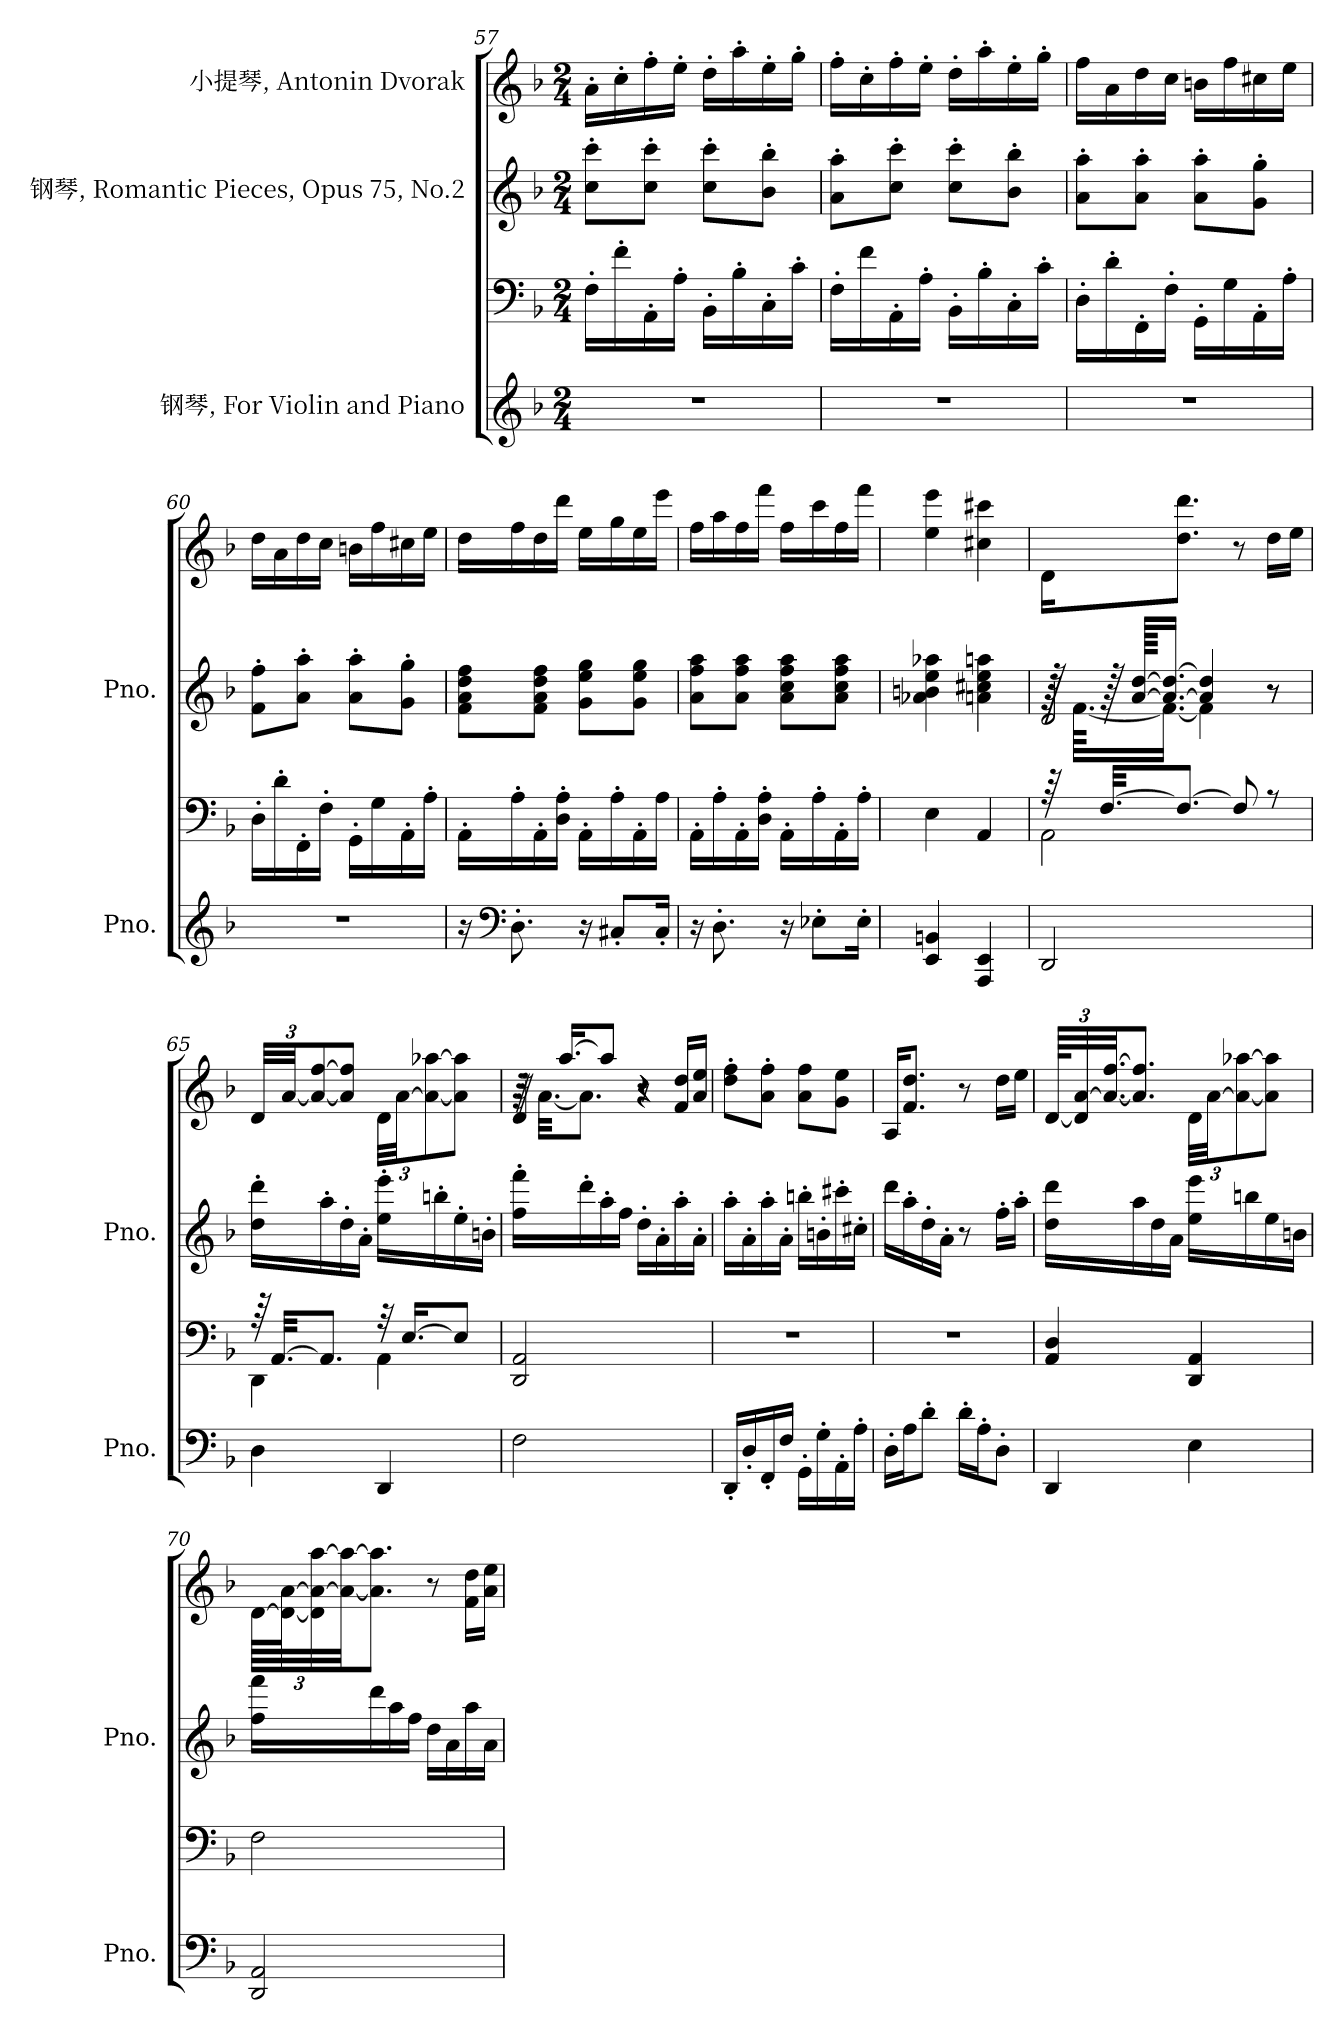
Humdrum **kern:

**kern	**kern	**kern	**kern
*part3	*part3	*part2	*part1
*staff4	*staff3	*staff2	*staff1
*I"钢琴, For Violin and Piano	*	*I"钢琴, Romantic Pieces, Opus 75, No.2	*I"小提琴, Antonin Dvorak
*I'Pno.	*	*I'Pno.	*
*clefG2	*clefF4	*clefG2	*clefG2
*k[b-]	*k[b-]	*k[b-]	*k[b-]
*M2/4	*M2/4	*M2/4	*M2/4
=57	=57	=57	=57
2r	16F'\LL	8cc\' 8ccc\'L	16a'\LL
.	16f'\	.	16cc'\
.	16AA'\	8cc\' 8ccc\'J	16ff'\
.	16A'\JJ	.	16ee'\JJ
.	16BB-'\LL	8cc\' 8ccc\'L	16dd'\LL
.	16B-'\	.	16aa'\
.	16C'\	8b-\' 8bb-\'J	16ee'\
.	16c'\JJ	.	16gg'\JJ
=58	=58	=58	=58
2r	16F'\LL	8a\' 8aa\'L	16ff'\LL
.	16f\	.	16cc'\
.	16AA'\	8cc\' 8ccc\'J	16ff'\
.	16A'\JJ	.	16ee'\JJ
.	16BB-'\LL	8cc\' 8ccc\'L	16dd'\LL
.	16B-'\	.	16aa'\
.	16C'\	8b-\' 8bb-\'J	16ee'\
.	16c'\JJ	.	16gg'\JJ
!!LO:PB:g=z
=59	=59	=59	=59
2r	16D'\LL	8a\' 8aa\'L	16ff\LL
.	16d'\	.	16a\
.	16FF'\	8a\' 8aa\'J	16dd\
.	16F'\JJ	.	16cc\JJ
.	16GG'\LL	8a\' 8aa\'L	16bn\LL
.	16G\	.	16ff\
.	16AA'\	8g\' 8gg\'J	16cc#X\
.	16A'\JJ	.	16ee\JJ
=60	=60	=60	=60
2r	16D'\LL	8f\' 8ff\'L	16dd\LL
.	16d'\	.	16a\
.	16FF'\	8a\' 8aa\'J	16dd\
.	16F'\JJ	.	16cc\JJ
.	16GG'\LL	8a\' 8aa\'L	16bn\LL
.	16G\	.	16ff\
.	16AA'\	8g\' 8gg\'J	16cc#X\
.	16A'\JJ	.	16ee\JJ
=61	=61	=61	=61
16r	16AA'\LL	8f\ 8a\ 8dd\ 8ff\L	16dd\LL
*clefF4	*	*	*
8.D'\	16A'\	.	16ff\
.	16AA'\	8f\ 8a\ 8dd\ 8ff\J	16dd\
.	16D\' 16A\'JJ	.	16ddd\JJ
16r	16AA'\LL	8g\ 8ee\ 8gg\L	16ee\LL
8C#X'/L	16A'\	.	16gg\
.	16AA'\	8g\ 8ee\ 8gg\J	16ee\
16C#'/Jk	16A\JJ	.	16eee\JJ
=62	=62	=62	=62
16r	16AA'\LL	8a\ 8ff\ 8aa\L	16ff\LL
8.D'\	16A'\	.	16aa\
.	16AA'\	8a\ 8ff\ 8aa\J	16ff\
.	16D\' 16A\'JJ	.	16fff\JJ
16r	16AA'\LL	8a\ 8cc\ 8ff\ 8aa\L	16ff\LL
8E-X'\L	16A'\	.	16ccc\
.	16AA'\	8a\ 8cc\ 8ff\ 8aa\J	16ff\
16E-'\Jk	16A'\JJ	.	16fff\JJ
!!LO:LB:g=z
=63	=63	=63	=63
4EE/ 4BBn/	4E\	4a-X\ 4bn\ 4ee\ 4aa-X\	4ee\ 4eee\
4AAA/ 4EE/	4AA/	4an\ 4cc#X\ 4ee\ 4aan\	4cc#X\ 4ccc#X\
=64	=64	=64	=64
*	*^	*^	*
*	*	*	*	*^	*
2DD/	64r	2AA\	64r	128r	2d/	16d\KL
.	.	.	.	[64.f\KKLL	.	.
.	[32.F/KKL	.	128r	.	.	.
.	.	.	[128a/ [128dd/KKKLL	.	.	.
.	.	.	16.a/_ 16.dd/_JJ	16.f\JJ_	.	.
.	8.F/J_	.	.	.	.	8.dd\ 8.ddd\J
.	.	.	4a/] 4dd/]	4f\]	.	.
.	8F/]	.	.	.	.	8r
.	8r	.	8r	8r	.	16dd\LL
.	.	.	.	.	.	16ee\JJ
*	*	*	*v	*v	*v	*
=65	=65	=65	=65	=65
*	*	*	*	*Xbrackettup
4D\	64r	4DD\	16dd\' 16ddd\'LL	48d/LLL
.	[32.AA/KKL	.	.	.
.	.	.	.	[48a/JJ
.	.	.	.	12a/_ [12ff/
.	8.AA/J]	.	16aa'\	.
.	.	.	16dd'\	8a/] 8ff/]J
.	.	.	16a'\JJ	.
4DD/	32r	4AA\	16ee\' 16eee\'LL	48d\LLL
.	.	.	.	[48a\JJ
.	[16.E/KL	.	.	.
.	.	.	.	12a\_ [12aa-X\
.	.	.	16bbn'\	.
.	8E/J]	.	16ee'\	8a\] 8aa-\]J
.	.	.	16bn'\JJ	.
*	*v	*v	*	*
!!LO:LB:g=z
=66	=66	=66	=66
*	*	*	*^
*	*	*	*	*^
2F\	2DD/ 2AA/	16ff\' 16fff\'LL	32r	64r	4d'/
.	.	.	.	[32.a\KKL	.
.	.	.	[16.aa/KL	.	.
.	.	16ddd'\	.	8.a\J]	.
.	.	16aa'\	8aa/J]	.	.
.	.	16ff\JJ	.	.	.
.	.	16dd'\LL	8r	4r	4r
.	.	16a'\	.	.	.
.	.	16aa'\	16f/ 16dd/LL	.	.
.	.	16a'\JJ	16a/ 16ee/JJ	.	.
*	*	*	*v	*v	*v
=67	=67	=67	=67
16DD'/LL	2r	16aa'\LL	8dd\' 8ff\'L
16D'/	.	16a'\	.
16FF'/	.	16aa'\	8a\' 8ff\'J
16F/JJ	.	16a'\JJ	.
16GG'\LL	.	16bbn'\LL	8a\ 8ff\L
16G'\	.	16bn'\	.
16AA'\	.	16ccc#X'\	8g\ 8ee\J
16A'\JJ	.	16cc#X'\JJ	.
=68	=68	=68	=68
16D'\LL	2r	16ddd\LL	16A/KL
16A\J	.	16aa'\	8.f/ 8.dd/J
8d'\J	.	16dd'\	.
.	.	16a'\JJ	.
16d'\LL	.	8r	8r
16A'\J	.	.	.
8D'\J	.	16ff'\LL	16dd\LL
.	.	16aa'\JJ	16ee\JJ
!!LO:PB:g=z
=69	=69	=69	=69
4DD/	4AA/ 4D/	16dd\ 16ddd\LL	[96d/KLLL
.	.	.	48d/] [48a/
.	.	.	48.a/_ [48.ff/JJ
.	.	16aa\	8.a/] 8.ff/]J
.	.	16dd\	.
.	.	16a\JJ	.
4E\	4DD/ 4AA/	16ee\ 16eee\LL	48d\LLL
.	.	.	[48a\JJ
.	.	.	12a\_ [12aa-X\
.	.	16bbn\	.
.	.	16ee\	8a\] 8aa-\]J
.	.	16bn\JJ	.
=70	=70	=70	=70
2DD/ 2AA/	2F\	16ff\ 16fff\LL	[96d\LLLL
.	.	.	96d\_ [96a\J
.	.	.	48d\] 48a\_ [48aa\
.	.	.	48a\_ 48aa\_JJ
.	.	16ddd\	8.a\] 8.aa\]J
.	.	16aa\	.
.	.	16ff\JJ	.
.	.	16dd\LL	8r
.	.	16a\	.
.	.	16aa\	16f\ 16dd\LL
.	.	16a\JJ	16a\ 16ee\JJ
=	=	=	=
*-	*-	*-	*-
